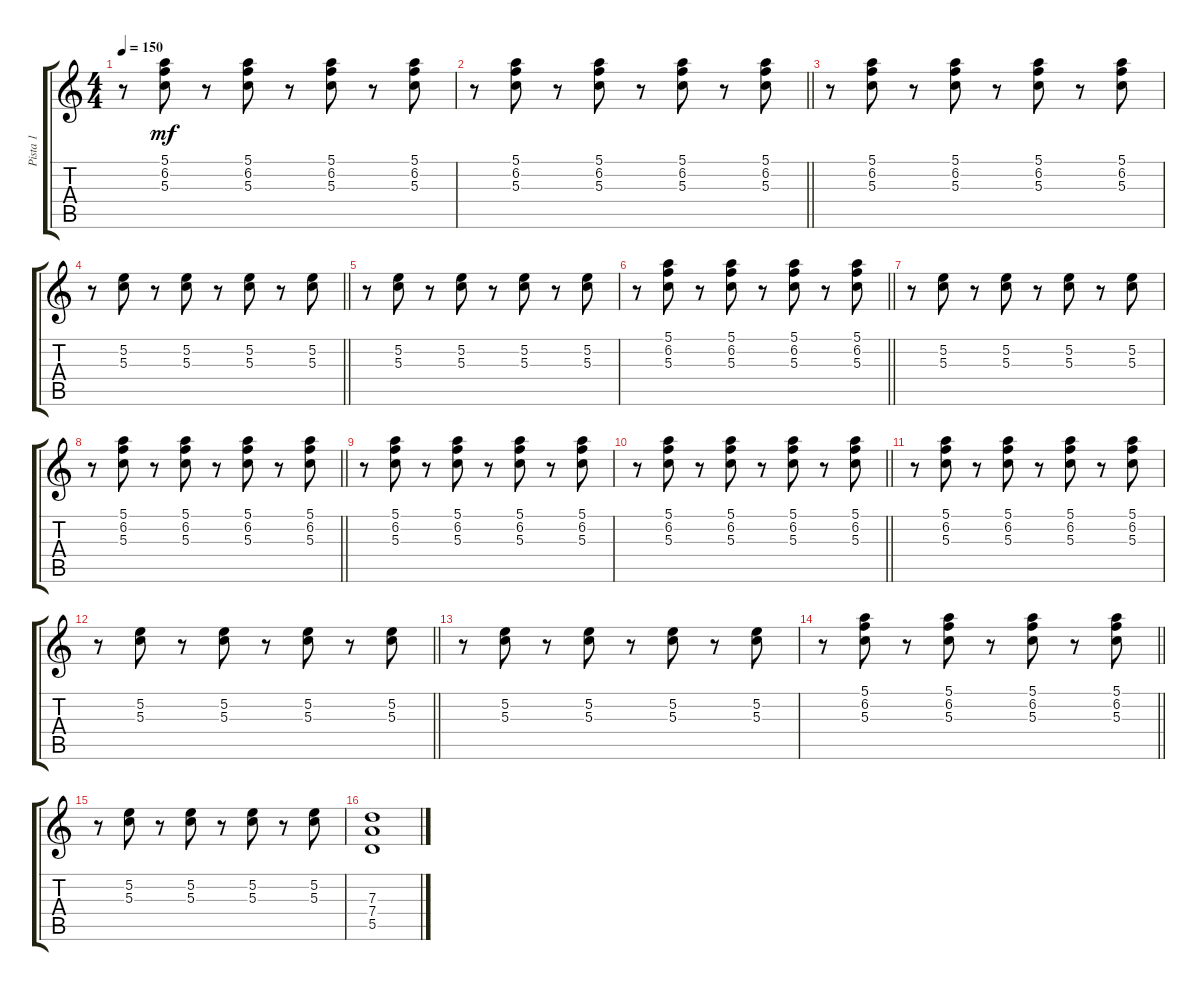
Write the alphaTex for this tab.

\track ("Pista 1" "Pista 1") {instrument overdrivenguitar}
\staff {score tabs}
\tuning (E4 B3 G3 D3 A2 E2) {hide}
\ts (4 4)
\tempo 150
\clef g2
\ks c
r.8{dy mf} (5.1 6.2 5.3).8 r.8 (5.1 6.2 5.3).8 r.8 (5.1 6.2 5.3).8 r.8 (5.1 6.2 5.3).8 |
\barLineRight lightlight
r.8 (5.1 6.2 5.3).8 r.8 (5.1 6.2 5.3).8 r.8 (5.1 6.2 5.3).8 r.8 (5.1 6.2 5.3).8 |
r.8 (5.1 6.2 5.3).8 r.8 (5.1 6.2 5.3).8 r.8 (5.1 6.2 5.3).8 r.8 (5.1 6.2 5.3).8 |
\barLineRight lightlight
r.8 (5.2 5.3).8 r.8 (5.2 5.3).8 r.8 (5.2 5.3).8 r.8 (5.2 5.3).8 |
r.8 (5.2 5.3).8 r.8 (5.2 5.3).8 r.8 (5.2 5.3).8 r.8 (5.2 5.3).8 |
\barLineRight lightlight
r.8 (5.1 6.2 5.3).8 r.8 (5.1 6.2 5.3).8 r.8 (5.1 6.2 5.3).8 r.8 (5.1 6.2 5.3).8 |
r.8 (5.2 5.3).8 r.8 (5.2 5.3).8 r.8 (5.2 5.3).8 r.8 (5.2 5.3).8 |
\barLineRight lightlight
r.8 (5.1 6.2 5.3).8 r.8 (5.1 6.2 5.3).8 r.8 (5.1 6.2 5.3).8 r.8 (5.1 6.2 5.3).8 |
r.8 (5.1 6.2 5.3).8 r.8 (5.1 6.2 5.3).8 r.8 (5.1 6.2 5.3).8 r.8 (5.1 6.2 5.3).8 |
\barLineRight lightlight
r.8 (5.1 6.2 5.3).8 r.8 (5.1 6.2 5.3).8 r.8 (5.1 6.2 5.3).8 r.8 (5.1 6.2 5.3).8 |
r.8 (5.1 6.2 5.3).8 r.8 (5.1 6.2 5.3).8 r.8 (5.1 6.2 5.3).8 r.8 (5.1 6.2 5.3).8 |
\barLineRight lightlight
r.8 (5.2 5.3).8 r.8 (5.2 5.3).8 r.8 (5.2 5.3).8 r.8 (5.2 5.3).8 |
r.8 (5.2 5.3).8 r.8 (5.2 5.3).8 r.8 (5.2 5.3).8 r.8 (5.2 5.3).8 |
\barLineRight lightlight
r.8 (5.1 6.2 5.3).8 r.8 (5.1 6.2 5.3).8 r.8 (5.1 6.2 5.3).8 r.8 (5.1 6.2 5.3).8 |
r.8 (5.2 5.3).8 r.8 (5.2 5.3).8 r.8 (5.2 5.3).8 r.8 (5.2 5.3).8 |
(7.3 7.4 5.5).1
